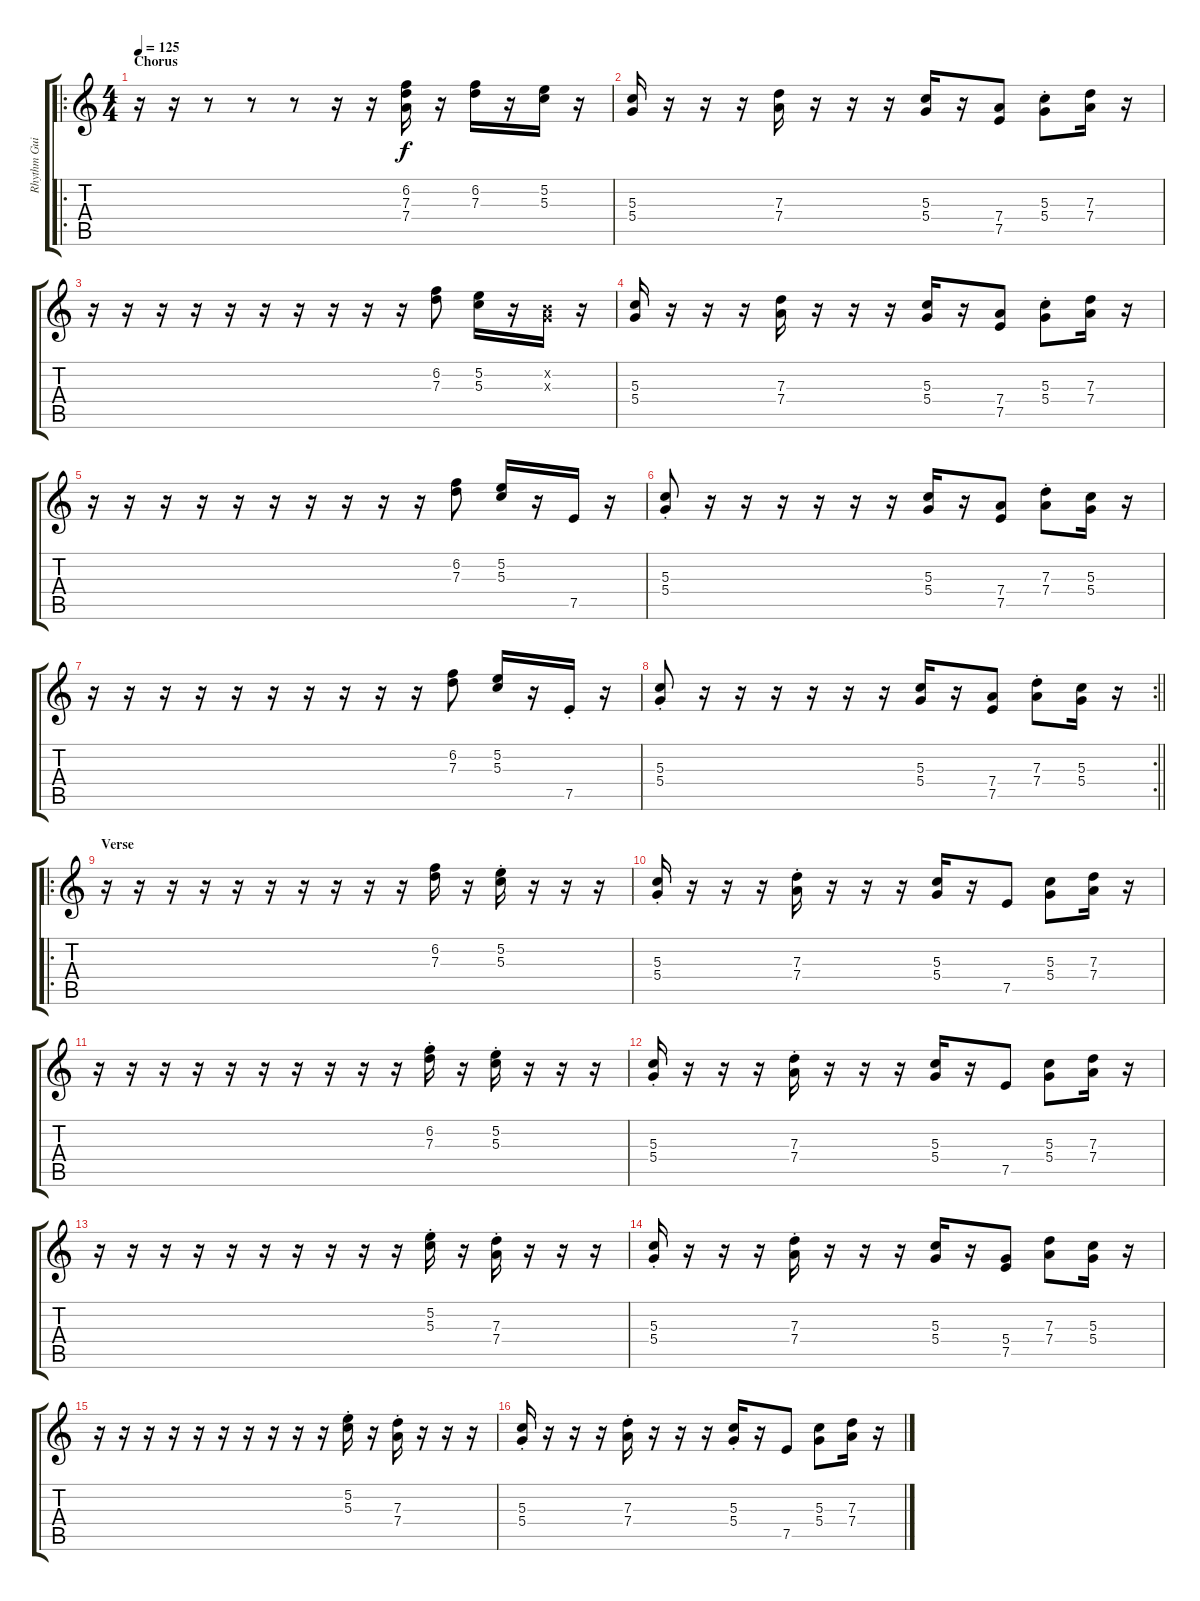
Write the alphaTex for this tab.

\track ("Rhythm Guitar" "Rhythm Gui") {instrument electricguitarmuted}
\staff {score tabs}
\tuning (E4 B3 G3 D3 A2 E2) {hide}
\ro
\ts (4 4)
\section ("" "Chorus")
\tempo 125
\clef g2
\ks c
r.16{dy f} r.16 r.8 r.8 r.8 r.16 r.16 (6.2 7.3 7.4).16 r.16 (6.2 7.3).16 r.16 (5.2 5.3).16 r.16 |
(5.3 5.4).16 r.16 r.16 r.16 (7.3 7.4).16 r.16 r.16 r.16 (5.3 5.4).16 r.16 (7.4 7.5).8 (5.3 5.4{st}).8 (7.3 7.4).16 r.16 |
r.16 r.16 r.16 r.16 r.16 r.16 r.16 r.16 r.16 r.16 (6.2 7.3).8 (5.2 5.3).16 r.16 (0.2{x} 0.3{x}).16 r.16 |
(5.3 5.4).16 r.16 r.16 r.16 (7.3 7.4).16 r.16 r.16 r.16 (5.3 5.4).16 r.16 (7.4 7.5).8 (5.3 5.4{st}).8 (7.3 7.4).16 r.16 |
r.16 r.16 r.16 r.16 r.16 r.16 r.16 r.16 r.16 r.16 (6.2 7.3).8 (5.2 5.3).16 r.16 7.5.16 r.16 |
(5.3{st} 5.4{st}).8 r.16 r.16 r.16 r.16 r.16 r.16 (5.3 5.4).16 r.16 (7.4 7.5).8 (7.3 7.4{st}).8 (5.3 5.4).16 r.16 |
r.16 r.16 r.16 r.16 r.16 r.16 r.16 r.16 r.16 r.16 (6.2 7.3).8 (5.2 5.3).16 r.16 7.5{st}.16 r.16 |
\rc 2
\barLineRight lightlight
(5.3{st} 5.4{st}).8 r.16 r.16 r.16 r.16 r.16 r.16 (5.3 5.4).16 r.16 (7.4 7.5).8 (7.3 7.4{st}).8 (5.3 5.4).16 r.16 |
\ro
\section ("" "Verse ")
r.16 r.16 r.16 r.16 r.16 r.16 r.16 r.16 r.16 r.16 (6.2 7.3).16 r.16 (5.2 5.3{st}).16 r.16 r.16 r.16 |
(5.3{st} 5.4{st}).16 r.16 r.16 r.16 (7.3{st} 7.4{st}).16 r.16 r.16 r.16 (5.3 5.4).16 r.16 7.5.8 (5.3 5.4).8 (7.3 7.4).16 r.16 |
r.16 r.16 r.16 r.16 r.16 r.16 r.16 r.16 r.16 r.16 (6.2{st} 7.3).16 r.16 (5.2{st} 5.3{st}).16 r.16 r.16 r.16 |
(5.3{st} 5.4{st}).16 r.16 r.16 r.16 (7.3{st} 7.4{st}).16 r.16 r.16 r.16 (5.3 5.4).16 r.16 7.5.8 (5.3 5.4).8 (7.3 7.4).16 r.16 |
r.16 r.16 r.16 r.16 r.16 r.16 r.16 r.16 r.16 r.16 (5.2{st} 5.3).16 r.16 (7.3{st} 7.4).16 r.16 r.16 r.16 |
(5.3{st} 5.4{st}).16 r.16 r.16 r.16 (7.3{st} 7.4{st}).16 r.16 r.16 r.16 (5.3 5.4).16 r.16 (5.4 7.5).8 (7.3 7.4).8 (5.3 5.4).16 r.16 |
r.16 r.16 r.16 r.16 r.16 r.16 r.16 r.16 r.16 r.16 (5.2{st} 5.3).16 r.16 (7.3{st} 7.4).16 r.16 r.16 r.16 |
(5.3{st} 5.4{st}).16 r.16 r.16 r.16 (7.3{st} 7.4{st}).16 r.16 r.16 r.16 (5.3{st} 5.4).16 r.16 7.5.8 (5.3 5.4).8 (7.3 7.4).16 r.16
